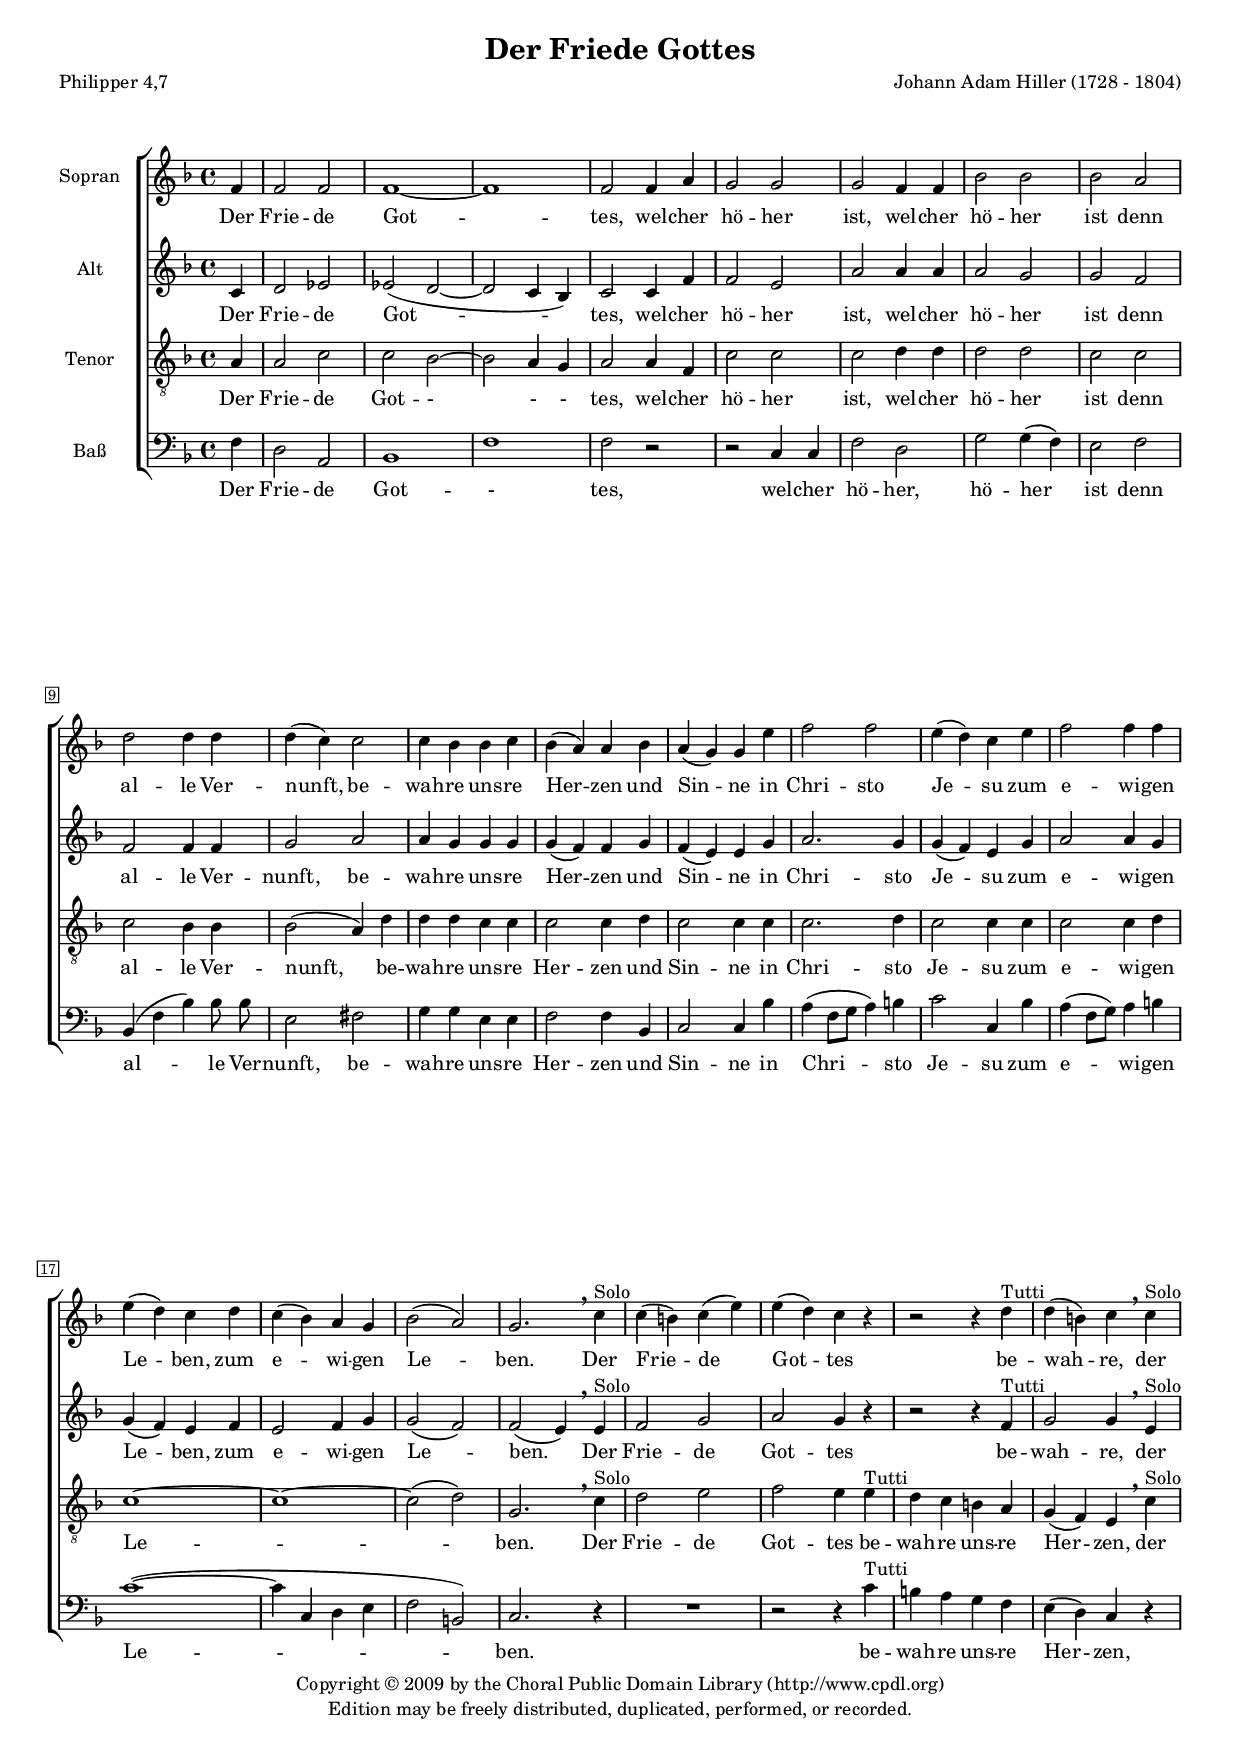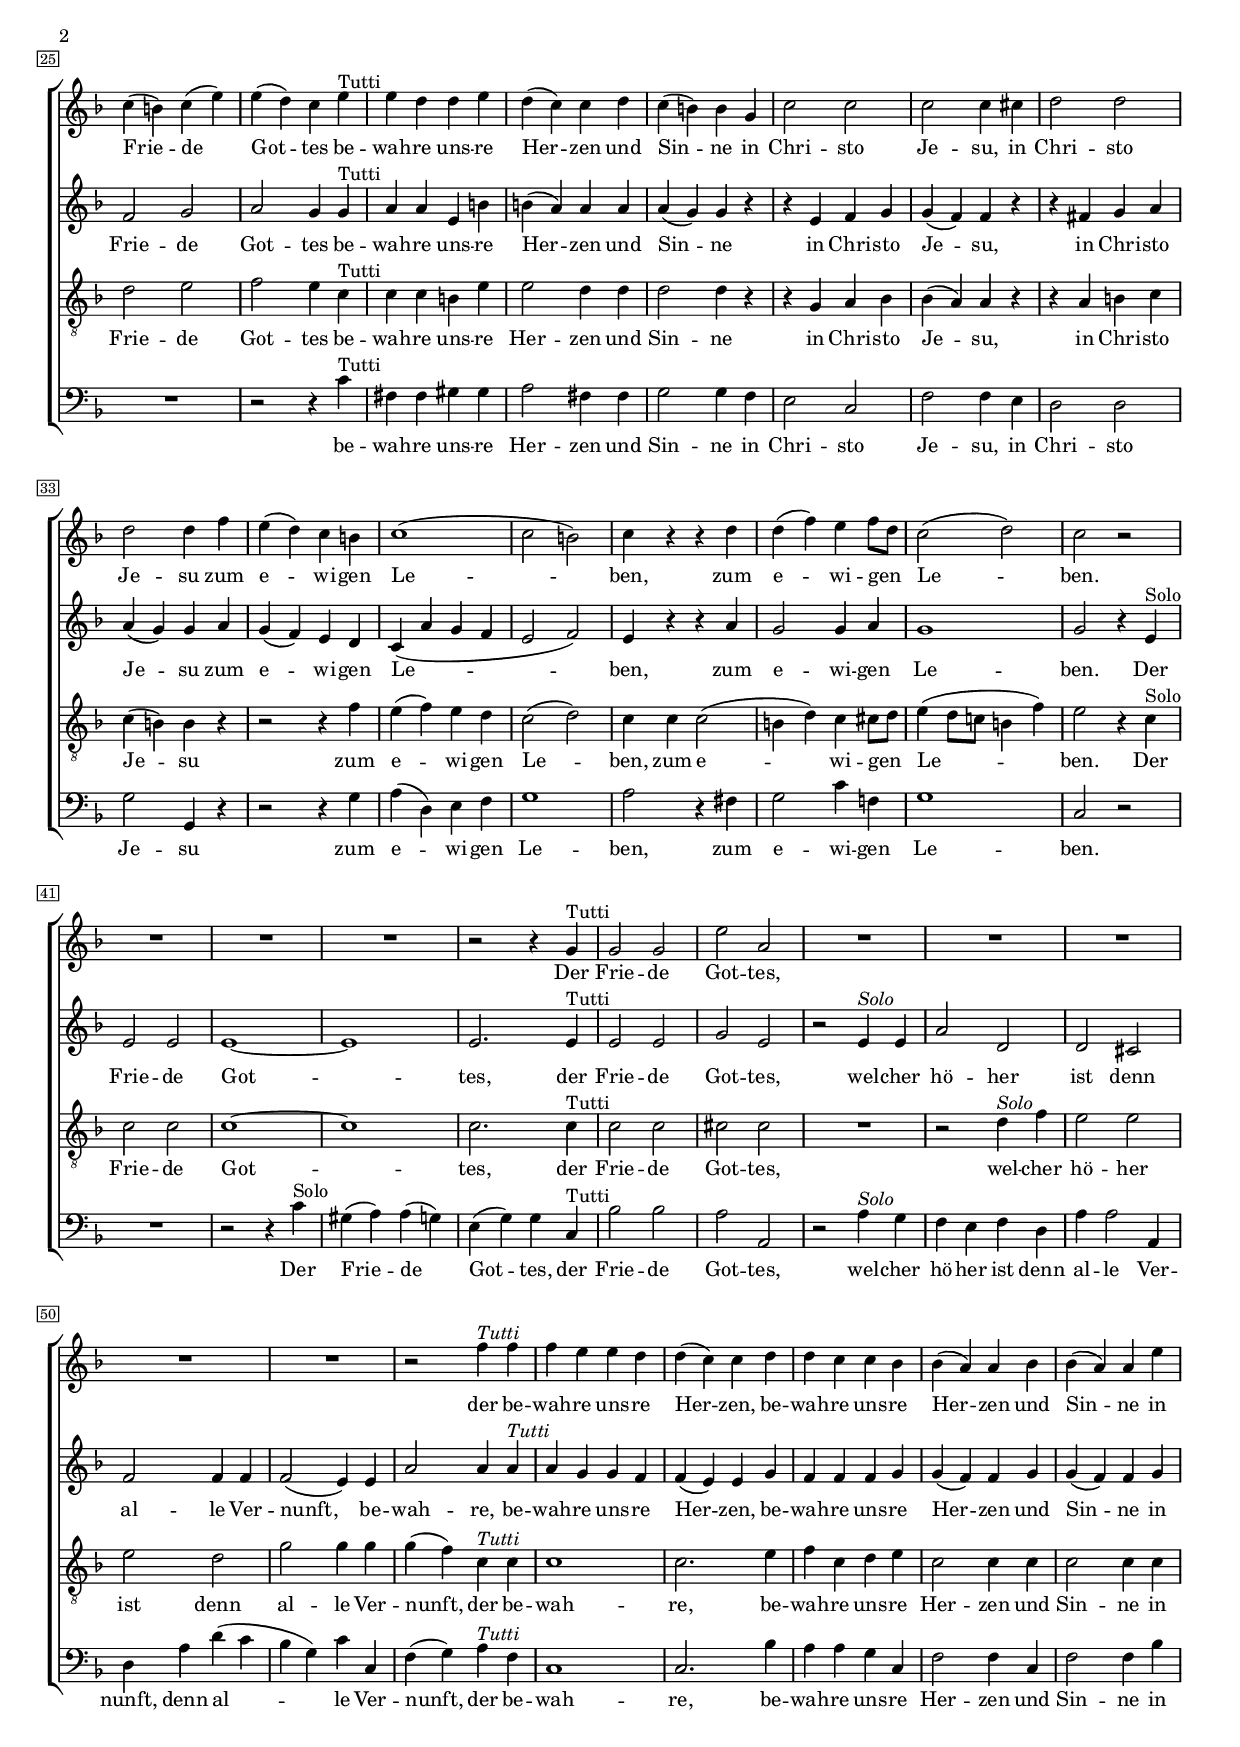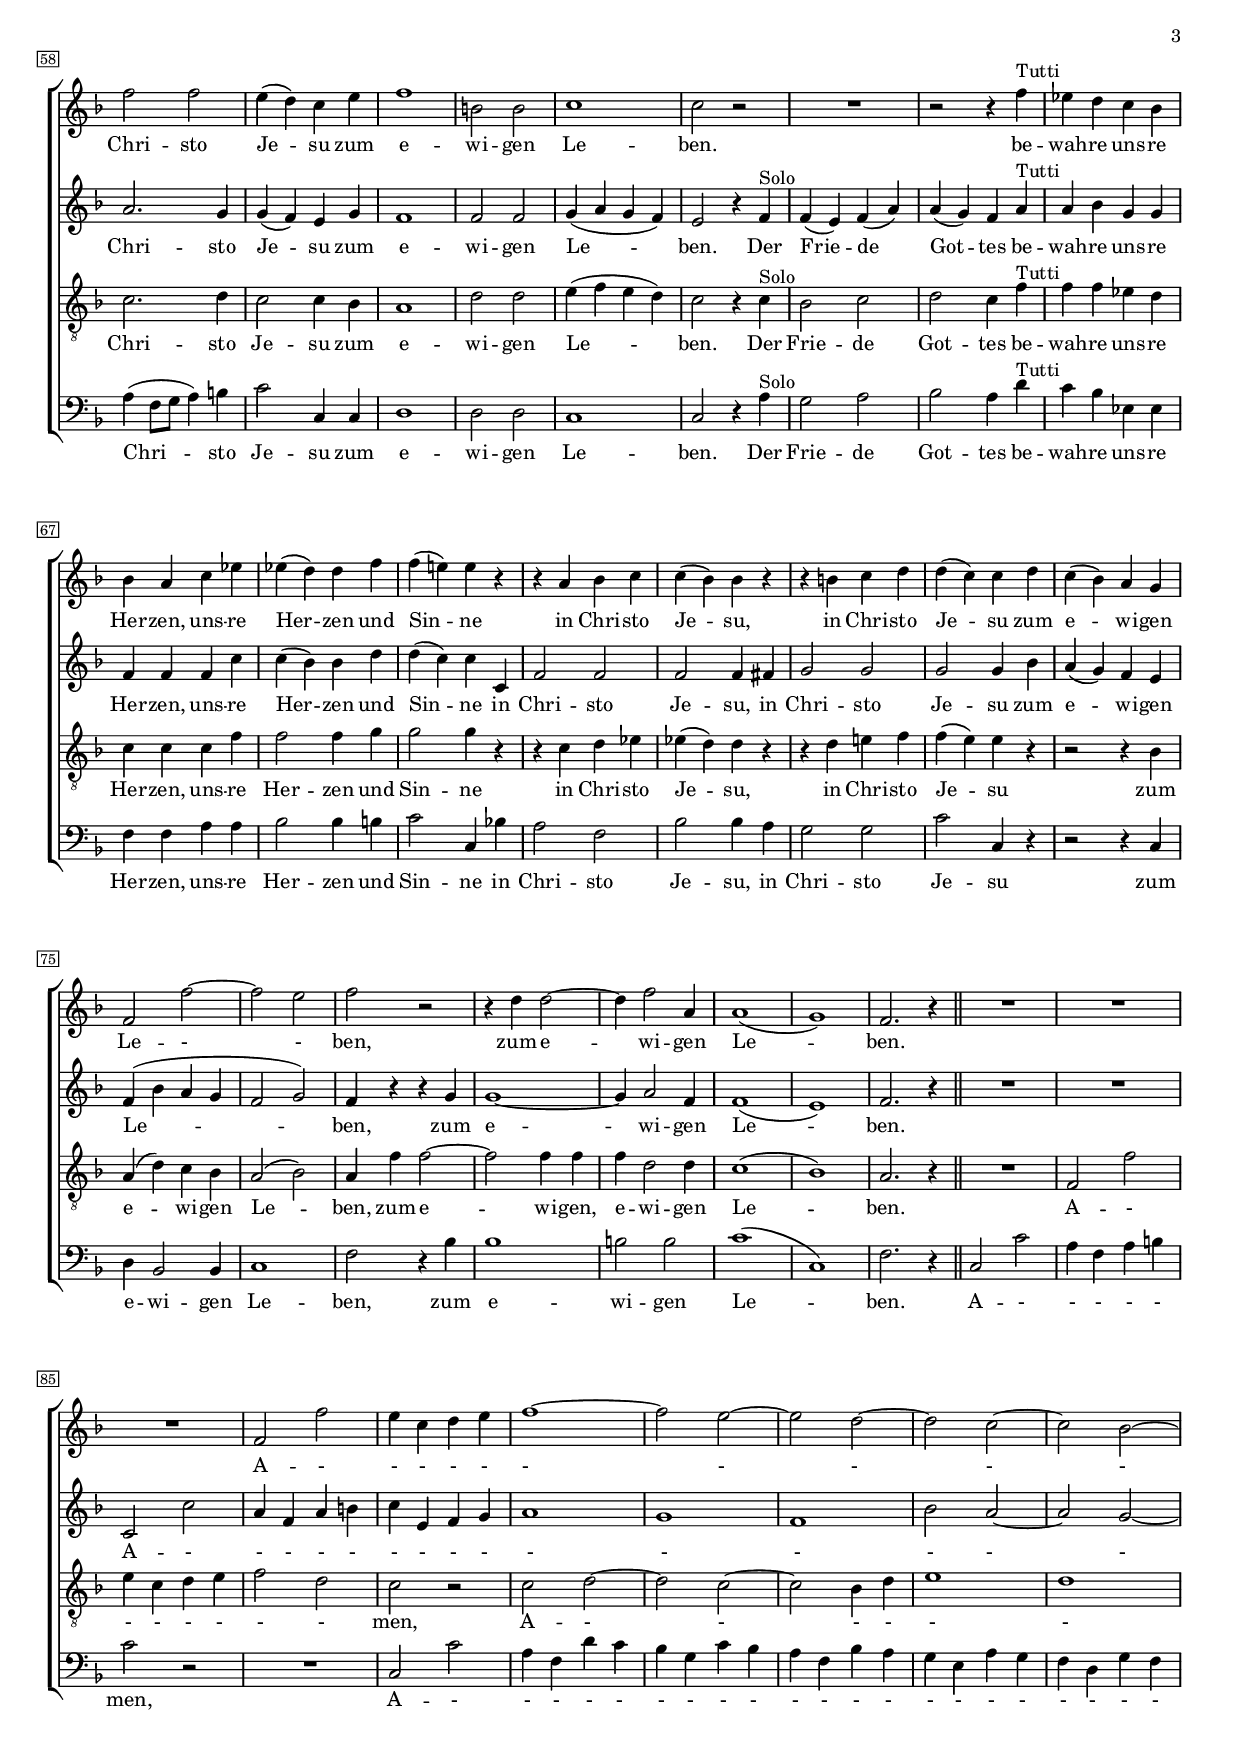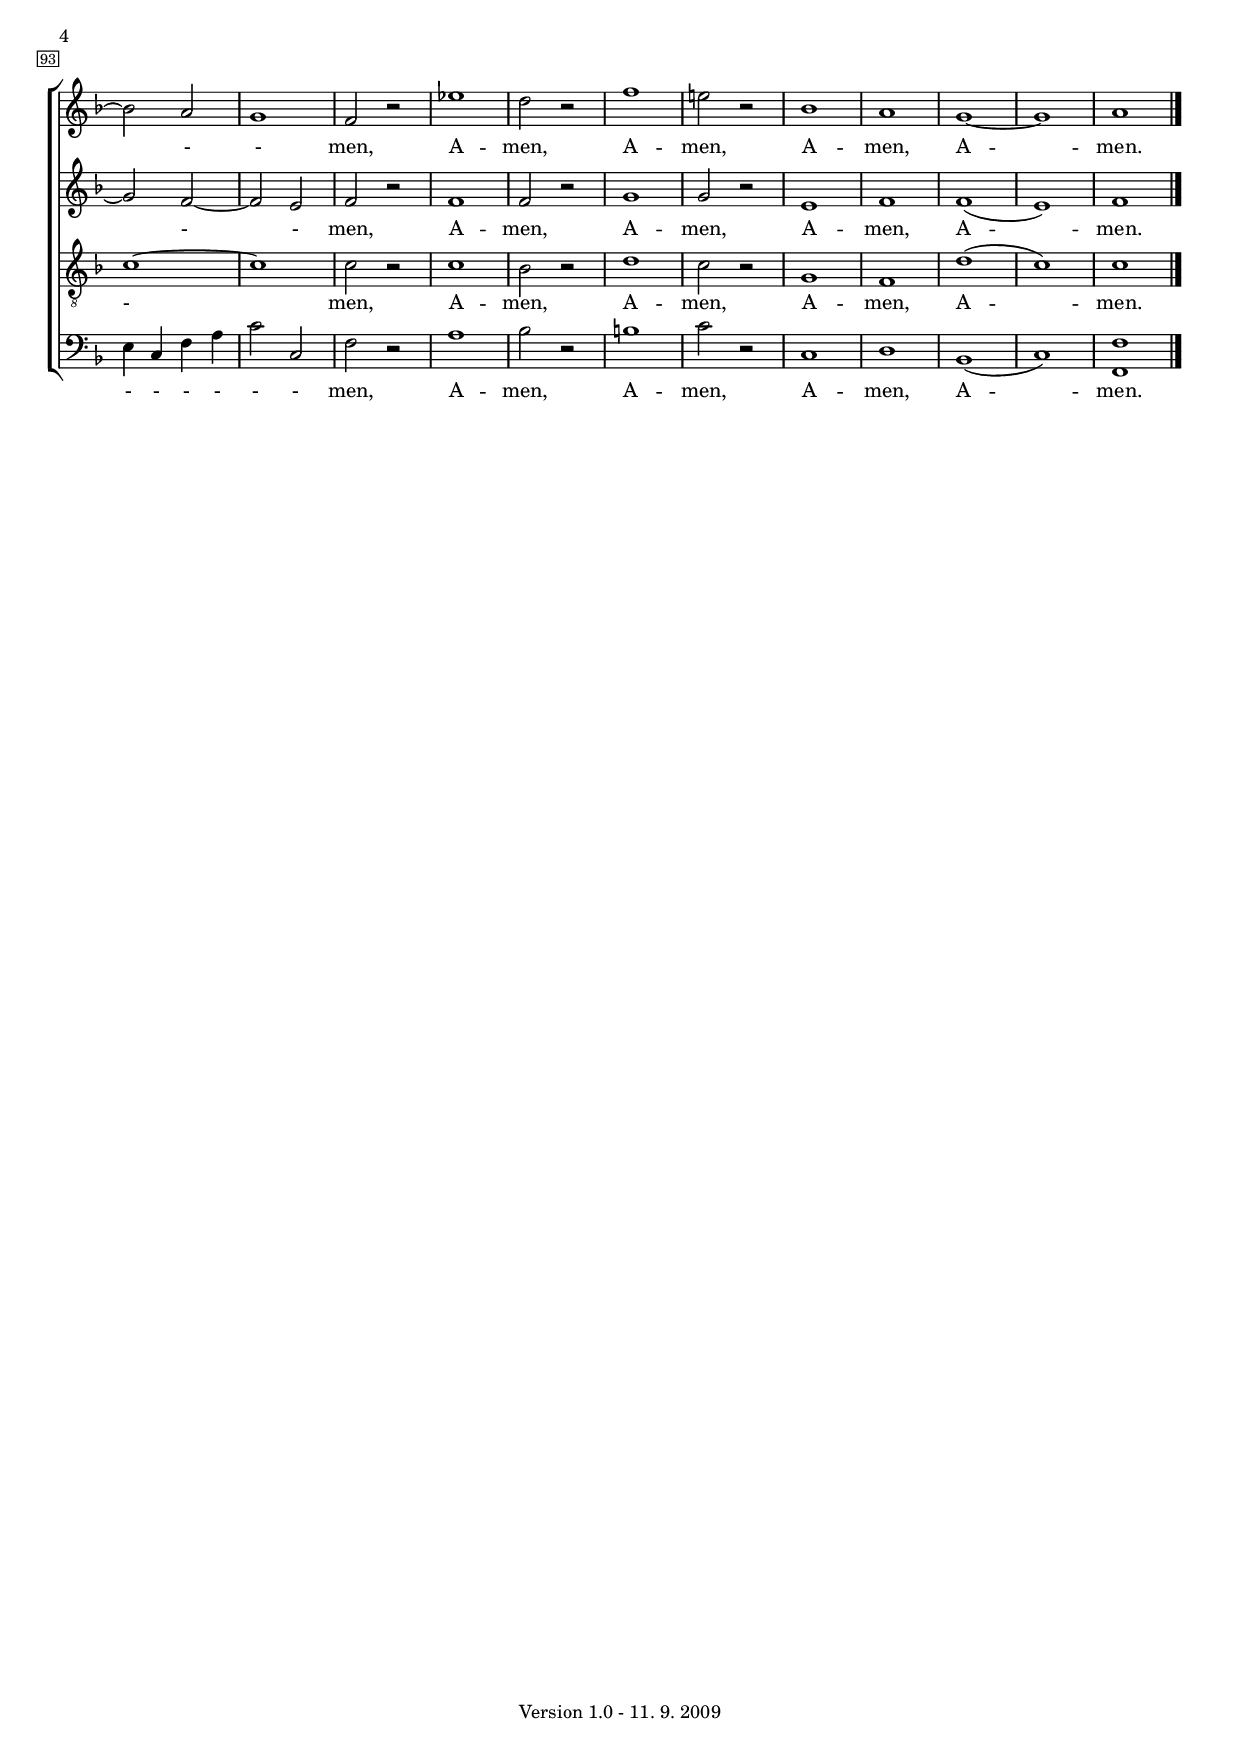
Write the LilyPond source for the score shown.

\version "2.10.33"

#(set-global-staff-size 16)

\header {
  title = "Der Friede Gottes"
  poet = "Philipper 4,7"
  composer = "Johann Adam Hiller (1728 - 1804)"
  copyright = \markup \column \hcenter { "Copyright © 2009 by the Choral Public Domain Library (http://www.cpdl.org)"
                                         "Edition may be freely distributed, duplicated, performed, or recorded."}
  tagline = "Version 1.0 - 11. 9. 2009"
}

\paper {
  system-count = #12
}


global = {
  \key f \major
  \time 4/4
  \autoBeamOff
  \dynamicUp
  \override Score.BarNumber #'stencil
    = #(make-stencil-boxer 0.1 0.25 ly:text-interface::print)
  \override Score.BarNumber #'padding = #3
  \partial 4
  s4
  \skip 1*82
  \bar "||"
  \skip 1*22 
  \bar "|."
}

sopranoNotes = \relative c' {
  \set Staff.instrumentName = Sopran
  f4
  f2 f
  f1~
  f1
  f2 f4 a
  g2 g                   % bar 5
  g f4 f
  bes2 bes
  bes a
  d d4 d
  d( c) c2               % bar 10
  c4 bes bes c
  bes( a) a bes
  a( g) g e'
  f2 f
  e4( d) c e             % bar 15
  f2 f4 f 
  e( d) c d
  c( bes) a g
  bes2( a)
  g2. \breathe c4^\markup {Solo} % bar 20
  c( b) c( e)
  e( d) c r
  r2 r4 d^\markup {Tutti}
  d( b) c \breathe c^\markup {Solo}
  c( b) c( e)           % bar 25
  e( d) c e^\markup {Tutti}
  e d d e
  d( c) c d
  c( b) b g
  c2 c                  % bar 30
  c c4 cis
  d2 d 
  d d4 f
  e( d) c b
  c1(                   % bar 35
  c2 b)
  c4 r r d
  d( f) e f8[ d] 
  c2( d)
  c r                   % bar 40
  R1*3
  r2 r4 g^\markup {Tutti}
  g2 g                  % bar 45
  e' a,
  R1*5
  r2 f'4^\markup {\italic Tutti} f
  f e e d
  d( c) c d
  d c c bes             % bar 55
  bes( a) a bes
  bes( a) a e'
  f2 f
  e4( d) c e
  f1                    % bar 60
  b,2 b
  c1
  c2 r
  R1
  r2 r4 f^\markup {Tutti} % bar 65
  es d c bes
  bes a c es
  es( d) d f
  f( e!) e r
  r a, bes c            % bar 70
  c( bes) bes r
  r b c d
  d( c) c d
  c( bes) a g
  f2 f'2~               % bar 75
  f e
  f r
  r4 d d2~
  d4 f2 a,4
  a1(                   % bar 80
  g)
  f2. r4
  R1*3
  f2 f'
  e4 c d e
  f1~
  f2 e~
  e d~                  % bar 90
  d c~
  c bes~
  bes a
  g1
  f2 r                  % bar 95
  es'1
  d2 r
  f1
  e!2 r
  bes1                  % bar 100
  a
  g~
  g
  a
}

altoNotes = \relative c' { 
  \set Staff.instrumentName = Alt
  c4
  d2 es
  es( d~
  d c4 bes) 
  c2 c4 f
  f2 e                 % bar 5
  a a4 a
  a2 g
  g f
  f f4 f
  g2 a                 % bar 10
  a4 g g g
  g( f) f g
  f( e) e g
  a2. g4 
  g( f) e g            % bar 15
  a2 a4 g
  g( f) e f
  e2 f4 g
  g2( f)
  f( e4) \breathe e^\markup {Solo} % bar 20
  f2 g
  a g4 r
  r2 r4 f^\markup {Tutti}
  g2 g4 \breathe e^\markup {Solo}
  f2 g                % bar 25
  a g4 g^\markup {Tutti}
  a a e b'
  b( a) a a
  a( g) g r
  r e f g             % bar 30
  g( f) f r
  r fis g a
  a( g) g a
  g( f) e d
  c( a' g f           % bar 35
  e2 f)
  e4 r r a
  g2 g4 a
  g1
  g2 r4 e^\markup {Solo}  % bar 40
  e2 e
  e1~
  e1
  e2. e4^\markup {Tutti}
  e2 e                % bar 45
  g e
  r e4^\markup {\italic Solo} e
  a2 d, 
  d cis
  f f4 f              % bar 50
  f2( e4) e
  a2 a4 a^\markup {\italic Tutti}
  a g g f
  f( e) e g
  f f f g             % bar 55
  g( f) f g
  g( f) f g
  a2. g4
  g( f) e g
  f1                  % bar 60
  f2 f
  g4( a g f)
  e2 r4 f^\markup {Solo}
  f( e) f( a)
  a( g) f a^\markup {Tutti}  % bar 65
  a bes g g 
  f f f c'
  c( bes) bes d
  d( c) c c,
  f2 f               % bar 70
  f f4 fis
  g2 g
  g g4 bes
  a( g) f e
  f( bes a g         % bar 75
  f2 g)
  f4 r r g
  g1~
  g4 a2 f4
  f1(                % bar 80
  e)
  f2. r4
  R1
  R1
  c2 c'              % bar 85
  a4 f a b
  c e, f g
  a1
  g
  f                  % bar 90
  bes2 a~
  a g~
  g f~
  f e
  f r                % bar 95
  f1
  f2 r
  g1
  g2 r
  e1                 % bar 100
  f
  f(
  e)
  f
}

tenorNotes = \relative c' {
  \set Staff.instrumentName = Tenor
  \clef "treble_8"
  a4
  a2 c
  c bes~
  bes a4 g
  a2 a4 f
  c'2 c               % bar 5
  c2 d4 d
  d2 d
  c c 
  c bes4 bes
  bes2( a4) d         % bar 10
  d d c c 
  c2 c4 d
  c2 c4 c 
  c2. d4
  c2 c4 c             % bar 15
  c2 c4 d
  c1~
  c~
  c2( d)
  g,2. \breathe c4^\markup {Solo}    % bar 20
  d2 e
  f e4 e^\markup {Tutti}
  d c b a
  g( f) e \breathe c'^\markup {Solo}
  d2 e                % bar 25
  f e4 c^\markup {Tutti}
  c c b e
  e2 d4 d
  d2 d4 r
  r g, a bes          % bar 30
  bes( a) a r
  r a b c
  c( b) b r
  r2 r4 f'
  e( f) e d           % bar 35
  c2( d)
  c4 c c2(
  b4 d) c cis8[ d]
  e4( d8[ c!] b4 f')
  e2 r4 c^\markup {Solo}  % bar 40
  c2 c
  c1~
  c
  c2. c4^\markup {Tutti} 
  c2 c                % bar 45
  cis cis
  R1
  r2 d4^\markup {\italic Solo} f
  e2 e
  e d                 % bar 50
  g g4 g
  g( f) c^\markup {\italic Tutti} c
  c1
  c2. e4
  f c d e             % bar 55
  c2 c4 c
  c2 c4 c
  c2. d4
  c2 c4 bes
  a1                  % bar 60
  d2 d
  e4( f e d)
  c2 r4 c^\markup {Solo}
  bes2 c
  d c4 f^\markup {Tutti}  % bar 65
  f f es d
  c c c f
  f2 f4 g
  g2 g4 r
  r c, d es           % bar 70
  es( d) d r
  r d e! f
  f( e) e r
  r2 r4 bes
  a( d) c bes         % bar 75
  a2( bes)
  a4 f' f2~
  f f4 f
  f d2 d4
  c1(                 % bar 80
  bes) 
  a2. r4
  R1
  f2 f'
  e4 c d e            % bar 85
  f2 d
  c r
  c d~
  d c~ 
  c bes4 d            % bar 90
  e1
  d1
  c1~
  c1
  c2 r                % bar 95
  c1
  bes2 r
  d1
  c2 r
  g1                  % bar 100
  f
  d'(
  c)
  c
}

bassNotes = \relative c {
  \set Staff.instrumentName = Baß
  \clef "bass"
  f4
  d2 a
  bes1
  f'
  f2 r
  r c4 c             % bar 5
  f2 d
  g g4( f)
  e2 f
  bes,4( f' bes) bes8 bes
  e,2 fis            % bar 10
  g4 g e e
  f2 f4 bes,
  c2 c4 bes'
  a( f8[ g] a4) b
  c2 c,4 bes'        % bar 15
  a( f8[ g]) a4 b
  c1(~
  c4 c, d e
  f2 b,)
  c2. r4             % bar 20
  R1
  r2 r4 c'^\markup {Tutti}
  b a g f
  e( d) c r
  R1                 % bar 25
  r2 r4 c'^\markup {Tutti}
  fis, fis gis gis
  a2 fis4 fis
  g2 g4 f
  e2 c               % bar 30
  f2 f4 e
  d2 d
  g g,4 r
  r2 r4 g'
  a( d,) e f         % bar 35
  g1
  a2 r4 fis
  g2 c4 f,!
  g1
  c,2 r              % bar 40
  R1
  r2 r4 c'^\markup {Solo}
  gis( a) a( g)
  e( g) g c,^\markup {Tutti}
  bes'2 bes          % bar 45
  a a,
  r a'4^\markup {\italic Solo} g
  f e f d
  a' a2 a,4
  d a' d( c          % bar 50
  bes g) c c,
  f( g) a^\markup {\italic Tutti} f
  c1
  c2. bes'4
  a a g c,           % bar 55
  f2 f4 c
  f2 f4 bes
  a( f8[ g] a4) b
  c2 c,4 c
  d1                 % bar 60
  d2 d
  c1
  c2 r4 a'^\markup {Solo}
  g2 a
  bes a4 d^\markup {Tutti} % bar 65
  c bes es, es
  f f a a
  bes2 bes4 b
  c2 c,4 bes'!
  a2 f               % bar 70
  bes bes4 a
  g2 g
  c c,4 r
  r2 r4 c
  d bes2 bes4        % bar 75
  c1
  f2 r4 bes
  bes1
  b2 b
  c1(                % bar 80
  c,)
  f2. r4
  c2 c'
  a4 f a b
  c2 r               % bar 85
  R1
  c,2 c'
  a4 f d' c 
  bes g c bes
  a f bes a          % bar 90
  g e a g
  f d g f
  e c f a
  c2 c, 
  f r                % bar 95
  a1
  bes2 r
  b1
  c2 r
  c,1                % bar 100
  d
  bes(
  c)
  <f f,>
}

sopranoLyrics = \lyricmode {
  Der Frie -- de Got -- tes, wel -- cher hö -- her ist,
  wel -- cher hö -- her ist denn al -- le Ver -- nunft,
  be -- wah -- re uns -- re Her -- zen und Sin -- ne
  in Chri -- sto Je -- su zum e -- wi -- gen Le -- ben,
  zum e -- wi -- gen Le -- ben.
  Der Frie -- de Got -- tes be -- wah -- re,
  der Frie -- de Got -- tes 
  be -- wah -- re uns -- re Her -- zen und Sin -- ne
  in Chri -- sto Je -- su, in Chri -- sto Je -- su
  zum e -- wi -- gen Le -- ben,
  zum e -- wi -- gen Le -- ben.
  Der Frie -- de Got -- tes, 
  der be -- wah -- re uns -- re Her -- zen,
  be -- wah -- re uns -- re Her -- zen und Sin -- ne
  in Chri -- sto Je -- su zum e -- wi -- gen Le -- ben.
  be -- wah -- re uns -- re Her -- zen,
  uns -- re Her -- zen und Sin -- ne
  in Chri -- sto Je -- su,
  in Chri -- sto Je -- su zum e -- wi -- gen Le -- - - ben,
  zum e -- wi -- gen Le -- ben.
  A -- - - - - - - - - - - - - men, A -- men, A -- men, A -- men, A -- men.
}

altoLyrics = \lyricmode {
  Der Frie -- de Got -- tes, wel -- cher hö -- her ist,
  wel -- cher hö -- her ist denn al -- le Ver -- nunft,
  be -- wah -- re uns -- re Her -- zen und Sin -- ne
  in Chri -- sto Je -- su zum e -- wi -- gen Le -- ben,
  zum e -- wi -- gen Le -- ben.
  Der Frie -- de Got -- tes be -- wah -- re,
  der Frie -- de Got -- tes 
  be -- wah -- re uns -- re Her -- zen und Sin -- ne
  in Chri -- sto Je -- su, in Chri -- sto Je -- su
  zum e -- wi -- gen Le -- ben,
  zum e -- wi -- gen Le -- ben.
  Der Frie -- de Got -- tes, 
  der Frie -- de Got -- tes, 
  wel -- cher hö -- her ist denn al -- le Ver -- nunft,
  be -- wah -- re, be -- wah -- re uns -- re Her -- zen,
  be -- wah -- re uns -- re Her -- zen und Sin -- ne
  in Chri -- sto Je -- su zum e -- wi -- gen Le -- ben.
  Der Frie -- de Got -- tes
  be -- wah -- re uns -- re Her -- zen,
  uns -- re Her -- zen und Sin -- ne
  in Chri -- sto Je -- su,
  in Chri -- sto Je -- su zum e -- wi -- gen Le -- ben,
  zum e -- wi -- gen Le -- ben.
  A -- - - - - - - - - - - - - - - - - - men, A -- men, A -- men, A -- men, A -- men.
} 

tenorLyrics = \lyricmode {
  Der Frie -- de Got -- - - - tes, wel -- cher hö -- her ist,
  wel -- cher hö -- her ist denn al -- le Ver -- nunft,
  be -- wah -- re uns -- re Her -- zen und Sin -- ne
  in Chri -- sto Je -- su zum e -- wi -- gen Le -- ben.
  Der Frie -- de Got -- tes 
  be -- wah -- re uns -- re Her -- zen,
  der Frie -- de Got -- tes 
  be -- wah -- re uns -- re Her -- zen und Sin -- ne
  in Chri -- sto Je -- su, in Chri -- sto Je -- su
  zum e -- wi -- gen Le -- ben,
  zum e -- wi -- gen Le -- ben.
  Der Frie -- de Got -- tes, 
  der Frie -- de Got -- tes, 
  wel -- cher hö -- her ist denn al -- le Ver -- nunft,
  der be -- wah -- re, be -- wah -- re uns -- re Her -- zen und Sin -- ne
  in Chri -- sto Je -- su zum e -- wi -- gen Le -- ben.
  Der Frie -- de Got -- tes
  be -- wah -- re uns -- re Her -- zen,
  uns -- re Her -- zen und Sin -- ne
  in Chri -- sto Je -- su,
  in Chri -- sto Je -- su zum e -- wi -- gen Le -- ben,
  zum e -- wi -- gen, e -- wi -- gen Le -- ben.
  A -- - - - - - - - men, A -- - - - - - - - men, A -- men, A -- men, A -- men, A -- men.
}

bassLyrics = \lyricmode {
  Der Frie -- de Got -- - tes, wel -- cher hö -- her,
  hö -- her ist denn al -- le Ver -- nunft,
  be -- wah -- re uns -- re Her -- zen und Sin -- ne
  in Chri -- sto Je -- su zum e -- wi -- gen Le -- ben.
  be -- wah -- re uns -- re Her -- zen,
  be -- wah -- re uns -- re Her -- zen und Sin -- ne
  in Chri -- sto Je -- su, in Chri -- sto Je -- su
  zum e -- wi -- gen Le -- ben,
  zum e -- wi -- gen Le -- ben.
  Der Frie -- de Got -- tes,
  der Frie -- de Got -- tes, 
  wel -- cher hö -- her ist denn al -- le Ver -- nunft,
  denn al -- le Ver -- nunft,
  der be -- wah -- re, be -- wah -- re uns -- re Her -- zen und Sin -- ne
  in Chri -- sto Je -- su zum e -- wi -- gen Le -- ben.
  Der Frie -- de Got -- tes
  be -- wah -- re uns -- re Her -- zen,
  uns -- re Her -- zen und Sin -- ne
  in Chri -- sto Je -- su,
  in Chri -- sto Je -- su zum e -- wi -- gen Le -- ben,
  zum e -- wi -- gen Le -- ben.
  A -- - - - - - men, A -- - - - - - - - - - - - - - - - - - - - - - - - - - - - men, A -- men, A -- men, A -- men, A -- men.
}


\score{
  <<
    \new ChoirStaff <<
       \new Voice = "soprano" << \global \sopranoNotes >>
       \new Lyrics = "sopranoLyrics" \lyricsto soprano { \sopranoLyrics } 
       \new Voice = "alto" << \global \altoNotes >>
       \new Lyrics = "altoLyrics" \lyricsto alto { \altoLyrics }  
       \new Voice = "tenor" << \global \tenorNotes >>
       \new Lyrics = "tenorLyrics" \lyricsto tenor { \tenorLyrics } 
       \new Voice = "bass" << \global \bassNotes >> 
       \new Lyrics = "bassLyrics" \lyricsto bass { \bassLyrics }  
    >>
  >>
  
  \midi {
  }
  
  \layout {
  }
}